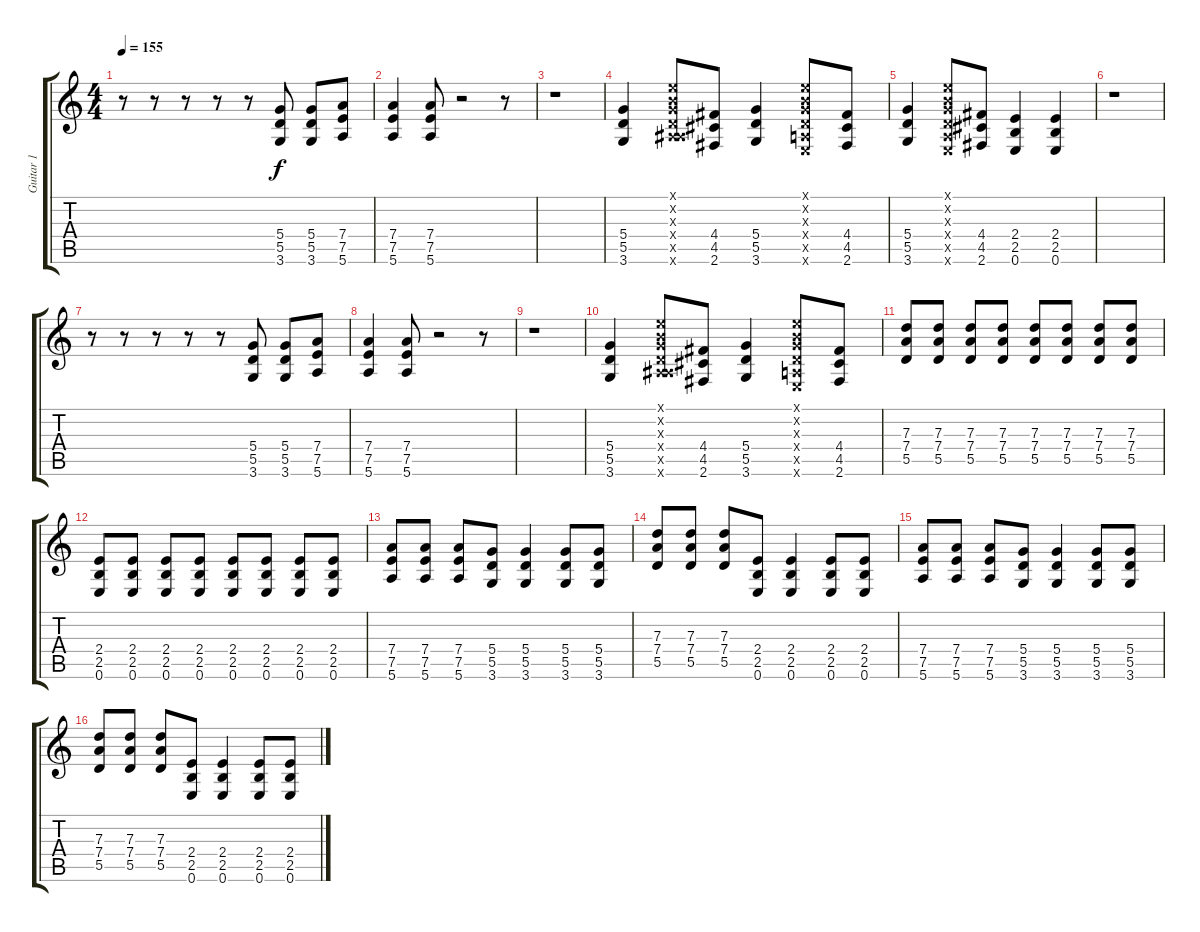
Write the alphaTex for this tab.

\track ("Guitar 1" "Guitar 1") {instrument distortionguitar}
\staff {score tabs}
\tuning (E4 B3 G3 D3 A2 E2) {hide}
\ts (4 4)
\tempo 155
\clef g2
\ks c
r.8{dy f} r.8 r.8 r.8 r.8 (5.4 5.5 3.6).8 (5.4 5.5 3.6).8 (7.4 7.5 5.6).8 |
(7.4 7.5 5.6).4 (7.4 7.5 5.6).8 r.2 r.8 |
r.1 |
(5.4 5.5 3.6).4 (0.1{x} 0.2{x} 0.3{x} 0.4{x} 0.5{x} 6.6{x}).8 (4.4 4.5 2.6).8 (5.4 5.5 3.6).4 (0.1{x} 0.2{x} 0.3{x} 0.4{x} 0.5{x} 0.6{x}).8 (4.4 4.5 2.6).8 |
(5.4 5.5 3.6).4 (0.1{x} 0.2{x} 0.3{x} 0.4{x} 0.5{x} 0.6{x}).8 (4.4 4.5 2.6).8 (2.4 2.5 0.6).4 (2.4 2.5 0.6).4 |
r.1 |
r.8 r.8 r.8 r.8 r.8 (5.4 5.5 3.6).8 (5.4 5.5 3.6).8 (7.4 7.5 5.6).8 |
(7.4 7.5 5.6).4 (7.4 7.5 5.6).8 r.2 r.8 |
r.1 |
(5.4 5.5 3.6).4 (0.1{x} 0.2{x} 0.3{x} 0.4{x} 0.5{x} 6.6{x}).8 (4.4 4.5 2.6).8 (5.4 5.5 3.6).4 (0.1{x} 0.2{x} 0.3{x} 0.4{x} 0.5{x} 0.6{x}).8 (4.4 4.5 2.6).8 |
(7.3 7.4 5.5).8 (7.3 7.4 5.5).8 (7.3 7.4 5.5).8 (7.3 7.4 5.5).8 (7.3 7.4 5.5).8 (7.3 7.4 5.5).8 (7.3 7.4 5.5).8 (7.3 7.4 5.5).8 |
(2.4 2.5 0.6).8 (2.4 2.5 0.6).8 (2.4 2.5 0.6).8 (2.4 2.5 0.6).8 (2.4 2.5 0.6).8 (2.4 2.5 0.6).8 (2.4 2.5 0.6).8 (2.4 2.5 0.6).8 |
(7.4 7.5 5.6).8 (7.4 7.5 5.6).8 (7.4 7.5 5.6).8 (5.4 5.5 3.6).8 (5.4 5.5 3.6).4 (5.4 5.5 3.6).8 (5.4 5.5 3.6).8 |
(7.3 7.4 5.5).8 (7.3 7.4 5.5).8 (7.3 7.4 5.5).8 (2.4 2.5 0.6).8 (2.4 2.5 0.6).4 (2.4 2.5 0.6).8 (2.4 2.5 0.6).8 |
(7.4 7.5 5.6).8 (7.4 7.5 5.6).8 (7.4 7.5 5.6).8 (5.4 5.5 3.6).8 (5.4 5.5 3.6).4 (5.4 5.5 3.6).8 (5.4 5.5 3.6).8 |
(7.3 7.4 5.5).8 (7.3 7.4 5.5).8 (7.3 7.4 5.5).8 (2.4 2.5 0.6).8 (2.4 2.5 0.6).4 (2.4 2.5 0.6).8 (2.4 2.5 0.6).8
